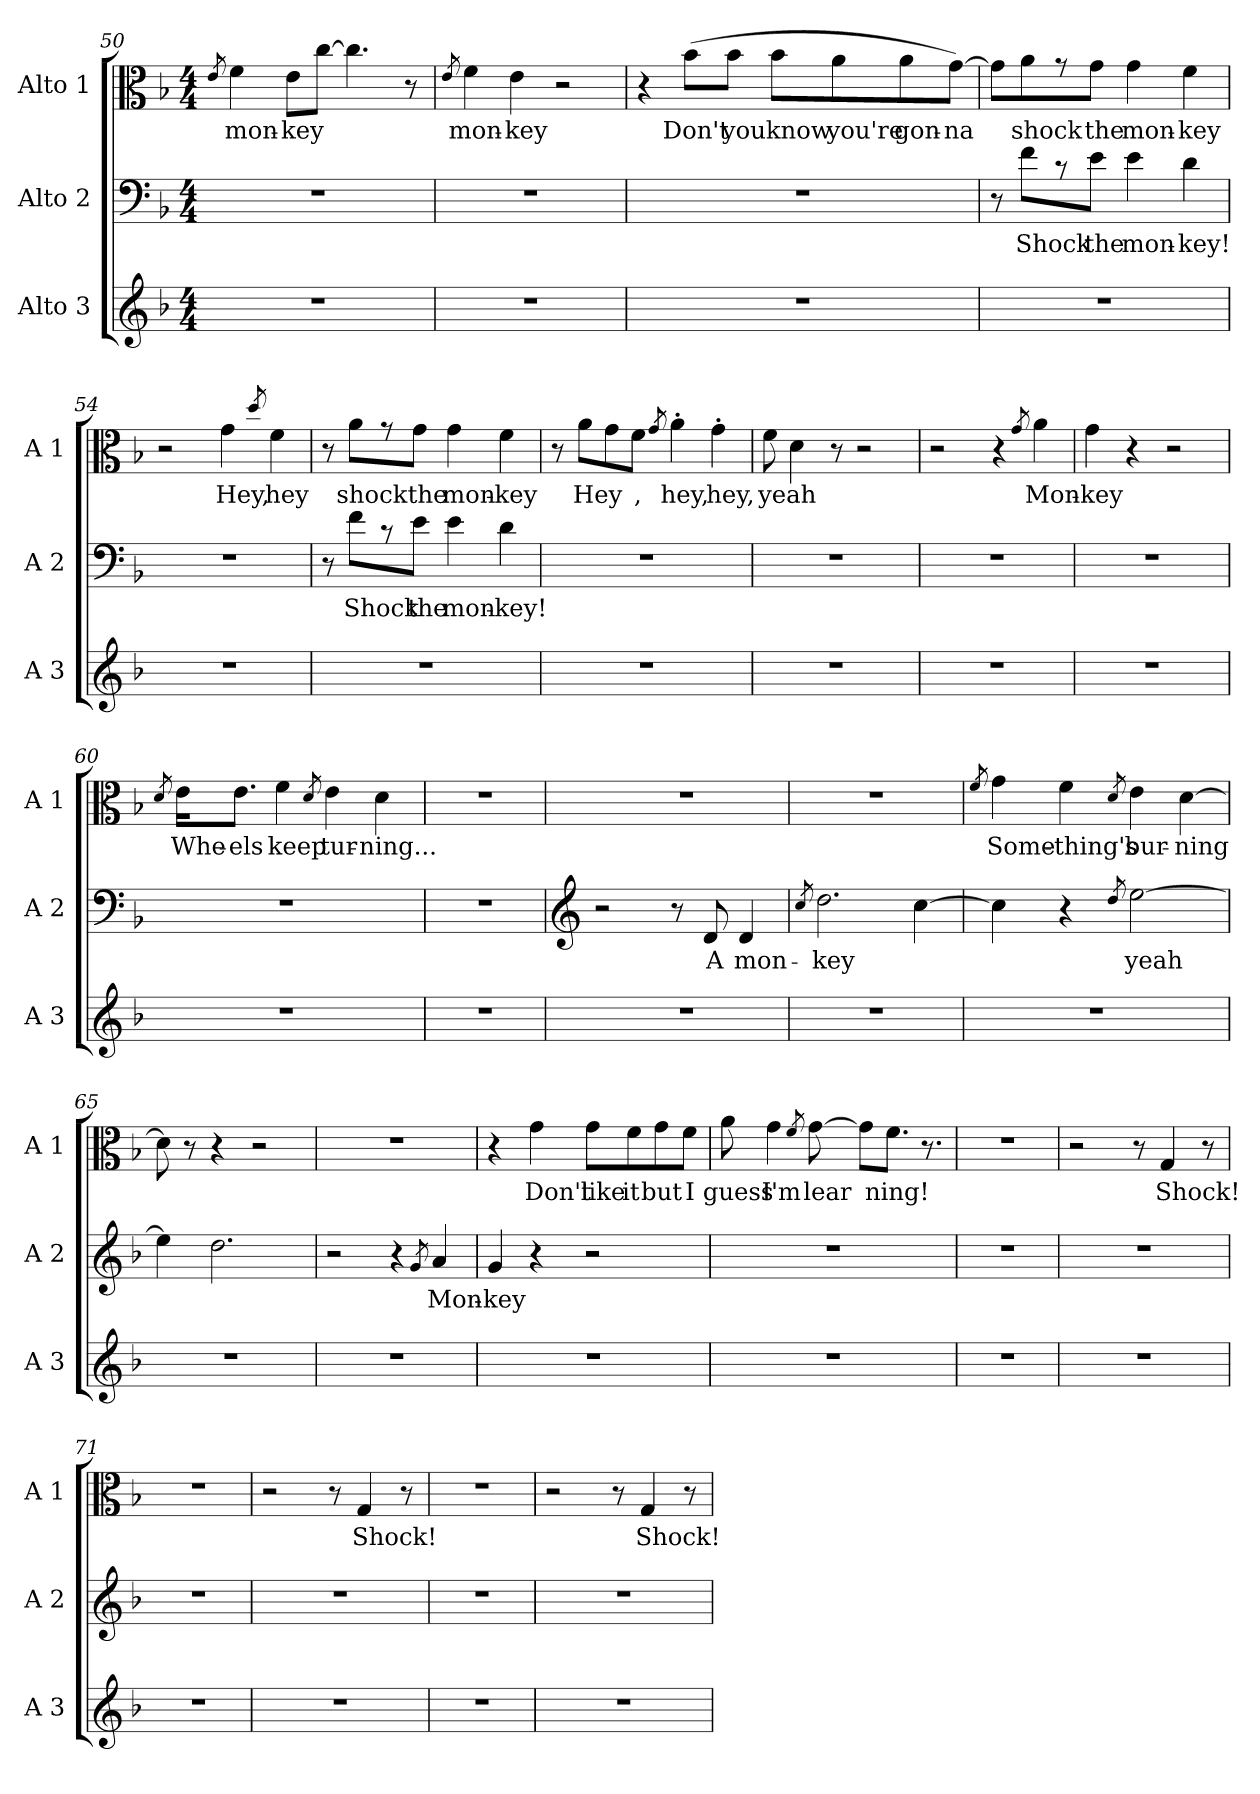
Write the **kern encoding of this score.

**kern	**kern	**text	**kern	**text
*part3	*part2	*part2	*part1	*part1
*staff3	*staff2	*staff2	*staff1	*staff1
*I"Alto 3	*I"Alto 2	*	*I"Alto 1	*
*I'A 3	*I'A 2	*	*I'A 1	*
*clefG2	*clefF4	*	*clefC3	*
*k[b-]	*k[b-]	*	*k[b-]	*
*d:	*d:	*	*d:	*
*M4/4	*M4/4	*	*M4/4	*
=50	=50	=50	=50	=50
.	.	.	8qe/	.
!	!	!	!	!LO:LY:b
1r	1r	.	4f\	mon-
!	!	!	!	!LO:LY:b
.	.	.	8e\L	-key
.	.	.	[8cc\J	.
.	.	.	4.cc\]	.
.	.	.	8r	.
=51	=51	=51	=51	=51
.	.	.	8qe/	.
!	!	!	!	!LO:LY:b
1r	1r	.	4f\	mon-
!	!	!	!	!LO:LY:b
.	.	.	4e\	-key
.	.	.	2r	.
!!LO:LB:g=z
=52	=52	=52	=52	=52
1r	1r	.	4r	.
!	!	!	!	!LO:LY:b
.	.	.	(>8b-\L	Don't
!	!	!	!	!LO:LY:b
.	.	.	8b-\J	you
!	!	!	!	!LO:LY:b
.	.	.	8b-\L	know
!	!	!	!	!LO:LY:b
.	.	.	8a\	you're
!	!	!	!	!LO:LY:b
.	.	.	8a\	gon-
!	!	!	!	!LO:LY:b
.	.	.	[8g\J)	-na
=53	=53	=53	=53	=53
1r	8r	.	8g\L]	.
!	!	!LO:LY:b	!	!LO:LY:b
.	8f\L	Shock	8a\	shock
.	8r	.	8r	.
!	!	!LO:LY:b	!	!LO:LY:b
.	8e\J	the	8g\J	the
!	!	!LO:LY:b	!	!LO:LY:b
.	4e\	mon-	4g\	mon-
!	!	!LO:LY:b	!	!LO:LY:b
.	4d\	-key!	4f\	-key
=54	=54	=54	=54	=54
1r	1r	.	2r	.
!	!	!	!	!LO:LY:b
.	.	.	4g\	Hey,
.	.	.	8qdd/	.
!	!	!	!	!LO:LY:b
.	.	.	4f\	hey
!!LO:LB:g=z
=55	=55	=55	=55	=55
1r	8r	.	8r	.
!	!	!LO:LY:b	!	!LO:LY:b
.	8f\L	Shock	8a\L	shock
.	8r	.	8r	.
!	!	!LO:LY:b	!	!LO:LY:b
.	8e\J	the	8g\J	the
!	!	!LO:LY:b	!	!LO:LY:b
.	4e\	mon-	4g\	mon-
!	!	!LO:LY:b	!	!LO:LY:b
.	4d\	-key!	4f\	-key
=56	=56	=56	=56	=56
1r	1r	.	8r	.
!	!	!	!	!LO:LY:b
.	.	.	8a\L	Hey
.	.	.	8g\	.
!	!	!	!	!LO:LY:b
.	.	.	8f\J	,
.	.	.	8qg/	.
!	!	!	!	!LO:LY:b
.	.	.	4a'\	hey,
!	!	!	!	!LO:LY:b
.	.	.	4g'\	hey,
=57	=57	=57	=57	=57
!	!	!	!	!LO:LY:b
1r	1r	.	8f\	yeah
.	.	.	4d\	.
.	.	.	8r	.
.	.	.	2r	.
=58	=58	=58	=58	=58
1r	1r	.	2r	.
.	.	.	4r	.
.	.	.	8qg/	.
!	!	!	!	!LO:LY:b
.	.	.	4a\	Mon-
=59	=59	=59	=59	=59
!	!	!	!	!LO:LY:b
1r	1r	.	4g\	-key
.	.	.	4r	.
.	.	.	2r	.
!!LO:PB:g=z
=60	=60	=60	=60	=60
.	.	.	8qd/	.
!	!	!	!	!LO:LY:b
1r	1r	.	16e\KL	Whe-
!	!	!	!	!LO:LY:b
.	.	.	8.e\J	-els
!	!	!	!	!LO:LY:b
.	.	.	4f\	keep
.	.	.	8qd/	.
!	!	!	!	!LO:LY:b
.	.	.	4e\	tur-
!	!	!	!	!LO:LY:b
.	.	.	4d\	-ning...
=61	=61	=61	=61	=61
1r	1r	.	1r	.
=62	=62	=62	=62	=62
*	*clefG2	*	*	*
1r	2r	.	1r	.
.	8r	.	.	.
!	!	!LO:LY:b	!	!
.	8d/	A	.	.
!	!	!LO:LY:b	!	!
.	4d/	mon-	.	.
=63	=63	=63	=63	=63
.	8qcc/	.	.	.
!	!	!LO:LY:b	!	!
1r	2.dd\	-key	1r	.
.	[4cc\	.	.	.
=64	=64	=64	=64	=64
.	.	.	8qf/	.
!	!	!	!	!LO:LY:b
1r	4cc\]	.	4g\	Some-
!	!	!	!	!LO:LY:b
.	4r	.	4f\	-thing's
.	8qdd/	.	8qd/	.
!	!	!LO:LY:b	!	!LO:LY:b
.	[2ee\	yeah	4e\	bur-
!	!	!	!	!LO:LY:b
.	.	.	[4d\	-ning
!!LO:LB:g=z
=65	=65	=65	=65	=65
1r	4ee\]	.	8d\]	.
.	.	.	8r	.
.	2.dd\	.	4r	.
.	.	.	2r	.
=66	=66	=66	=66	=66
1r	2r	.	1r	.
.	4r	.	.	.
.	8qg/	.	.	.
!	!	!LO:LY:b	!	!
.	4a/	Mon-	.	.
=67	=67	=67	=67	=67
!	!	!LO:LY:b	!	!
1r	4g/	-key	4r	.
!	!	!	!	!LO:LY:b
.	4r	.	4g\	Don't
!	!	!	!	!LO:LY:b
.	2r	.	8g\L	like
!	!	!	!	!LO:LY:b
.	.	.	8f\	it
!	!	!	!	!LO:LY:b
.	.	.	8g\	but
!	!	!	!	!LO:LY:b
.	.	.	8f\J	I
=68	=68	=68	=68	=68
!	!	!	!	!LO:LY:b
1r	1r	.	8a\	guess
!	!	!	!	!LO:LY:b
.	.	.	4g\	I'm
.	.	.	8qf/	.
!	!	!	!	!LO:LY:b
.	.	.	[8g\	lear
.	.	.	8g\L]	.
!	!	!	!	!LO:LY:b
.	.	.	8.f\J	ning!
.	.	.	8.r	.
=69	=69	=69	=69	=69
1r	1r	.	1r	.
=70	=70	=70	=70	=70
1r	1r	.	2r	.
.	.	.	8r	.
!	!	!	!LO:N:head=solid	!LO:LY:b
.	.	.	4G/	Shock!
.	.	.	8r	.
=71	=71	=71	=71	=71
1r	1r	.	1r	.
!!LO:LB:g=z
=72	=72	=72	=72	=72
1r	1r	.	2r	.
.	.	.	8r	.
!	!	!	!LO:N:head=solid	!LO:LY:b
.	.	.	4G/	Shock!
.	.	.	8r	.
=73	=73	=73	=73	=73
1r	1r	.	1r	.
=74	=74	=74	=74	=74
1r	1r	.	2r	.
.	.	.	8r	.
!	!	!	!LO:N:head=solid	!LO:LY:b
.	.	.	4G/	Shock!
.	.	.	8r	.
=	=	=	=	=
*-	*-	*-	*-	*-
